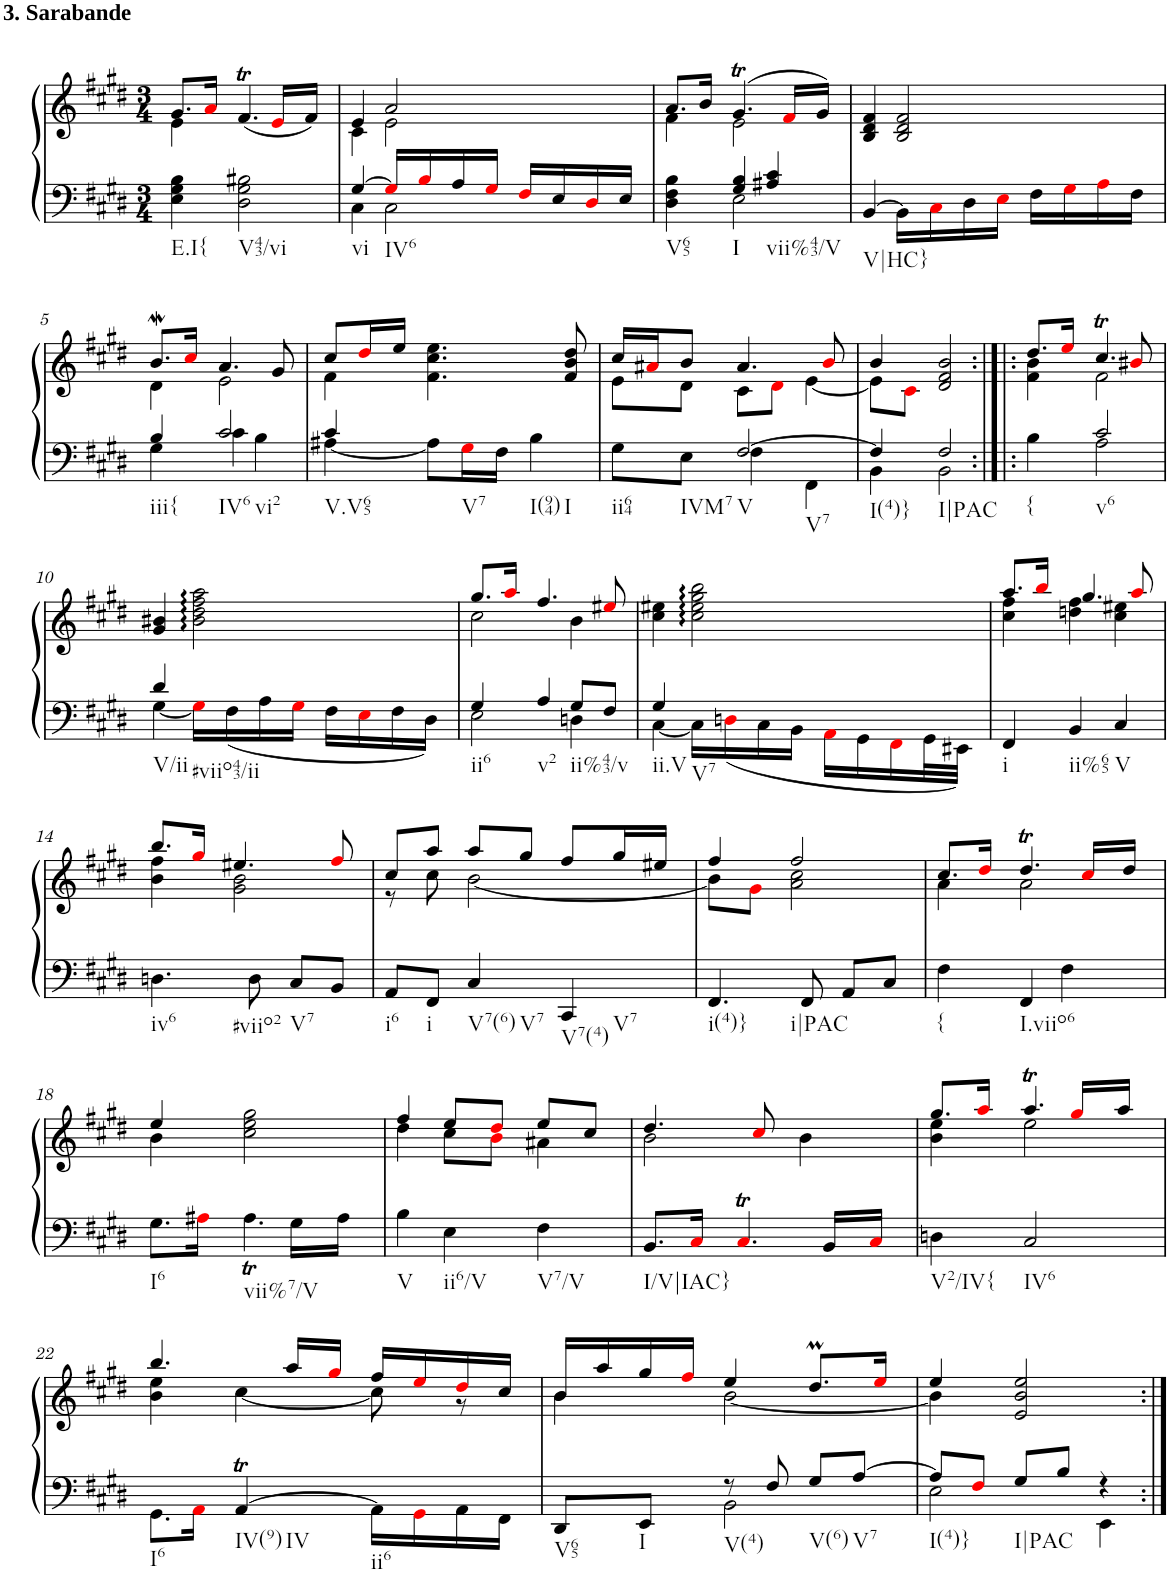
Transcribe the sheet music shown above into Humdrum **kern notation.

**kern	**kern
*part1	*part1
*staff2	*staff1
*I"Klavier linke Hand	*
*clefF4	*clefG2
*k[f#c#g#d#]	*k[f#c#g#d#]
*M3/4	*M3/4
=1	=1
*^	*^
!	!	!LO:TX:a:B:t=3. Sarabande	!
!LO:TX:b:t=E.I{	!	!	!
!LO:TX:b:t=V43/vi	!	!	!
2.ryy	4E\ 4G#\ 4B\	8.g#/L	4e\
.	.	16ai/Jk	.
.	2D#\ 2G#\ 2B#X\	(4.f#T/	2ryy
.	.	16ei/LL	.
.	.	16f#/JJ)	.
=2	=2	=2	=2
!LO:TX:b:t=vi	!	!	!
[4G#/	4C#\	4e/	4c#\
!LO:TX:b:t=IV6	!	!	!
16G#i/LL]	2C#\	2a/	2e\
16Bi/	.	.	.
16A/	.	.	.
16G#i/JJ	.	.	.
16F#i/LL	.	.	.
16E/	.	.	.
16D#i/	.	.	.
16E/JJ	.	.	.
=3	=3	=3	=3
!LO:TX:b:t=V65	!	!	!
4ryy	4D#\ 4F#\ 4B\	8.a/L	4f#\
.	.	16b/Jk	.
!LO:TX:b:t=I	!	!	!
4G#/ 4B/	2E\	(4.g#t/	2e\
!LO:TX:b:t=vii%43/V	!	!	!
4A#X/ 4c#/	.	.	.
.	.	16f#i/LL	.
.	.	16g#/JJ)	.
*	*	*v	*v
=4	=4	=4
!LO:TX:b:t=V|HC}	!	!
2.ryy	[4BB/	4B/ 4d#/ 4f#/
.	16BB\LL]	2B/ 2d#/ 2f#/
.	16C#i\	.
.	16D#\	.
.	16Ei\JJ	.
.	16F#\LL	.
.	16G#i\	.
.	16Ai\	.
.	16F#\JJ	.
!!LO:LB:g=z
=5	=5	=5
*	*	*^
!LO:TX:b:t=iii{	!	!	!
4B/	4G#\	8.bW/L	4d#\
.	.	16cc#i/Jk	.
!LO:TX:b:t=IV6	!	!	!
!LO:TX:b:t=vi2	!	!	!
2c#/	4c#\	4.a/	2e\
.	4B\	.	.
.	.	8g#/	.
=6	=6	=6	=6
!LO:TX:b:t=V.V65	!	!	!
4c#/	[4A#X\	8cc#/L	4f#\
.	.	16dd#i/L	.
.	.	16ee/JJ	.
!LO:TX:b:t=V7	!	!	!
4ryy	8A#\L]	4.f#\ 4.cc#\ 4.ee\	2ryy
.	16G#i\L	.	.
.	16F#\JJ	.	.
!LO:TX:b:t=I(94)	!	!	!
!LO:TX:b:t=I	!	!	!
4ryy	4B\	.	.
.	.	8f#/ 8b/ 8dd#/	.
=7	=7	=7	=7
!LO:TX:b:t=ii64	!	!	!
!LO:TX:b:t=IVM7	!	!	!
4ryy	8G#\L	16cc#/LL	8e\L
.	.	16a#Xi/J	.
.	8E\J	8b/J	8d#\J
!LO:TX:b:t=V	!	!	!
!LO:TX:b:t=V7	!	!	!
[2F#/	4F#\	4.a#/	8c#\L
.	.	.	8d#i\J
.	4FF#\	.	[4e\
.	.	8bi/	.
=8	=8	=8	=8
!LO:TX:b:t=I(4)}	!	!	!
4F#/]	4BB\	4b/	8e\L]
.	.	.	8c#i\J
!LO:TX:b:t=I|PAC	!	!	!
2F#/	2BB\	2d#/ 2f#/ 2b/	2ryy
=9:|!|:	=9:|!|:	=9:|!|:	=9:|!|:
!LO:TX:b:t={	!	!	!
4ryy	4B\	8.dd#/L	4f#\ 4b\
.	.	16eei/Jk	.
!LO:TX:b:t=v6	!	!	!
2c#/	2A\	4.cc#T/	2f#\
.	.	8b#Xi/	.
!!LO:LB:g=z	!!
=10	=10	=10	=10
!LO:TX:b:t=V/ii	!	!	!
4d#/	[4G#\	4ryy	4g#/ 4b#X/
!LO:TX:b:t=#viio43/ii	!	!	!
4ryy	16G#i\LL]	2ryy	2b#\:: 2dd#\:: 2ff#\:: 2aa\::
.	16F#\	.	.
.	16A\	.	.
.	16G#i\JJ	.	.
4ryy	16F#\LL	.	.
.	16Ei\	.	.
.	16F#\	.	.
.	16D#\JJ	.	.
=11	=11	=11	=11
!LO:TX:b:t=ii6	!	!	!
4G#/	2E\	8.gg#/L	2cc#\
.	.	16aai/Jk	.
!LO:TX:b:t=v2	!	!	!
4A/	.	4.ff#/	.
!LO:TX:b:t=ii%43/v	!	!	!
8G#/L	4Dn\	.	4b\
8F#/J	.	8ee#Xi/	.
=12	=12	=12	=12
!LO:TX:b:t=ii.V	!	!	!
4G#/	[4C#\	4ryy	4cc#\ 4ee#X\
!LO:TX:b:t=V7	!	!	!
4ryy	16C#\LL]	2ryy	2cc#\:: 2ee#\:: 2gg#\:: 2bb\::
.	16Dni\	.	.
.	16C#\	.	.
.	16BB\JJ	.	.
4ryy	16AAi\LL	.	.
.	16GG#\	.	.
.	16FF#i\	.	.
.	32GG#\L	.	.
.	32EE#X\JJJ	.	.
=13	=13	=13	=13
!LO:TX:b:t=i	!	!	!
*v	*v	*	*
4FF#/	8.aa/L	4cc#\ 4ff#\
.	16bbi/Jk	.
!LO:TX:b:t=ii%65	!	!
4BB/	4.gg#/	4ddn\ 4ff#\
!LO:TX:b:t=V	!	!
4C#/	.	4cc#\ 4ee#X\
.	8aai/	.
!!LO:LB:g=z	!!
=14	=14	=14
!LO:TX:b:t=iv6	!	!
!LO:TX:b:t=#viio2	!	!
4.Dn\	8.bb/L	4b\ 4ff#\
.	16gg#i/Jk	.
.	4.ee#X/	2g#\ 2b\
8D\	.	.
!LO:TX:b:t=V7	!	!
8C#/L	.	.
8BB/J	8ff#i/	.
=15	=15	=15
!LO:TX:b:t=i6	!	!
8AA/L	8cc#/L	8r
!LO:TX:b:t=i	!	!
8FF#/J	8aa/J	8cc#\
!LO:TX:b:t=V7(6)	!	!
!LO:TX:b:t=V7	!	!
4C#/	8aa/L	[2b\
.	8gg#/J	.
!LO:TX:b:t=V7(4)	!	!
!LO:TX:b:t=V7	!	!
4CC#/	8ff#/L	.
.	16gg#/L	.
.	16ee#X/JJ	.
=16	=16	=16
!LO:TX:b:t=i(4)}	!	!
!LO:TX:b:t=i|PAC	!	!
4.FF#/	4ff#/	8b\L]
.	.	8g#i\J
.	2ff#/	2a\ 2cc#\
8FF#/	.	.
8AA/L	.	.
8C#/J	.	.
=17	=17	=17
*^	*	*
!LO:TX:b:t={	!	!	!
!LO:TX:b:t=I.viio6	!	!	!
2.ryy	4F#\	8.cc#/L	4a\
.	.	16dd#i/Jk	.
.	4FF#/	4.dd#t/	2a\
.	4F#\	.	.
.	.	16cc#i/LL	.
.	.	16dd#/JJ	.
!!LO:LB:g=z	!!
=18	=18	=18	=18
!LO:TX:b:t=I6	!	!	!
!LO:TX:b:t=vii%7/V	!	!	!
2.ryy	8.G#\L	4ee/	4b\
.	16A#Xi\Jk	.	.
.	4.A#t\	2ryy	2cc#\ 2ee\ 2gg#\
.	16G#\LL	.	.
.	16A#\JJ	.	.
=19	=19	=19	=19
!LO:TX:b:t=V	!	!	!
!LO:TX:b:t=ii6/V	!	!	!
!LO:TX:b:t=V7/V	!	!	!
2.ryy	4B\	4ff#/	4dd#\
.	4E\	8ee/L	8cc#\L
.	.	8dd#i/J	8bi\J
.	4F#\	8ee/L	4a#X\
.	.	8cc#/J	.
*v	*v	*	*
=20	=20	=20
!LO:TX:b:t=I/V|IAC}	!	!
8.BB/L	4.dd#/	2b\
16C#i/Jk	.	.
4.C#Ti/	.	.
.	8cc#i/	.
.	4b\	4ryy
16BB/LL	.	.
16C#i/JJ	.	.
=21	=21	=21
!LO:TX:b:t=V2/IV{	!	!
4Dn\	8.gg#/L	4b\ 4ee\
.	16aai/Jk	.
!LO:TX:b:t=IV6	!	!
2C#/	4.aaT/	2ee\
.	16gg#i/LL	.
.	16aa/JJ	.
!!LO:LB:g=z	!!
=22	=22	=22
*^	*	*
!LO:TX:b:t=I6	!	!	!
!LO:TX:b:t=IV(9)	!	!	!
!LO:TX:b:t=IV	!	!	!
!LO:TX:b:t=ii6	!	!	!
2.ryy	8.GG#\L	4.bb/	4b\ 4ee\
.	16AAi\Jk	.	.
.	[4AAT/	.	[4cc#\
.	.	16aa/LL	.
.	.	16gg#i/JJ	.
.	16AA\LL]	16ff#/LL	8cc#\]
.	16GG#i\	16eei/	.
.	16AA\	16dd#i/	8r
.	16FF#\JJ	16cc#/JJ	.
=23	=23	=23	=23
!LO:TX:b:t=V65	!	!	!
8DD#/L	4ryy	16b/LL	4b\
.	.	16aa/	.
!LO:TX:b:t=I	!	!	!
8EE/J	.	16gg#/	.
.	.	16ff#i/JJ	.
!LO:TX:b:t=V(4)	!	!	!
8r	2BB\	4ee/	[2b\
8F#/	.	.	.
!LO:TX:b:t=V(6)	!	!	!
8G#/L	.	8.dd#m/L	.
!LO:TX:b:t=V7	!	!	!
[8A/J	.	.	.
.	.	16eei/Jk	.
=24	=24	=24	=24
!LO:TX:b:t=I(4)}	!	!	!
8A/L]	2E\	4ee/	4b\]
8F#i/J	.	.	.
!LO:TX:b:t=I|PAC	!	!	!
8G#/L	.	2e/ 2b/ 2ee/	2ryy
8B/J	.	.	.
4r	4EE\	.	.
*v	*v	*	*
*	*v	*v
=:|!	=:|!
*-	*-
